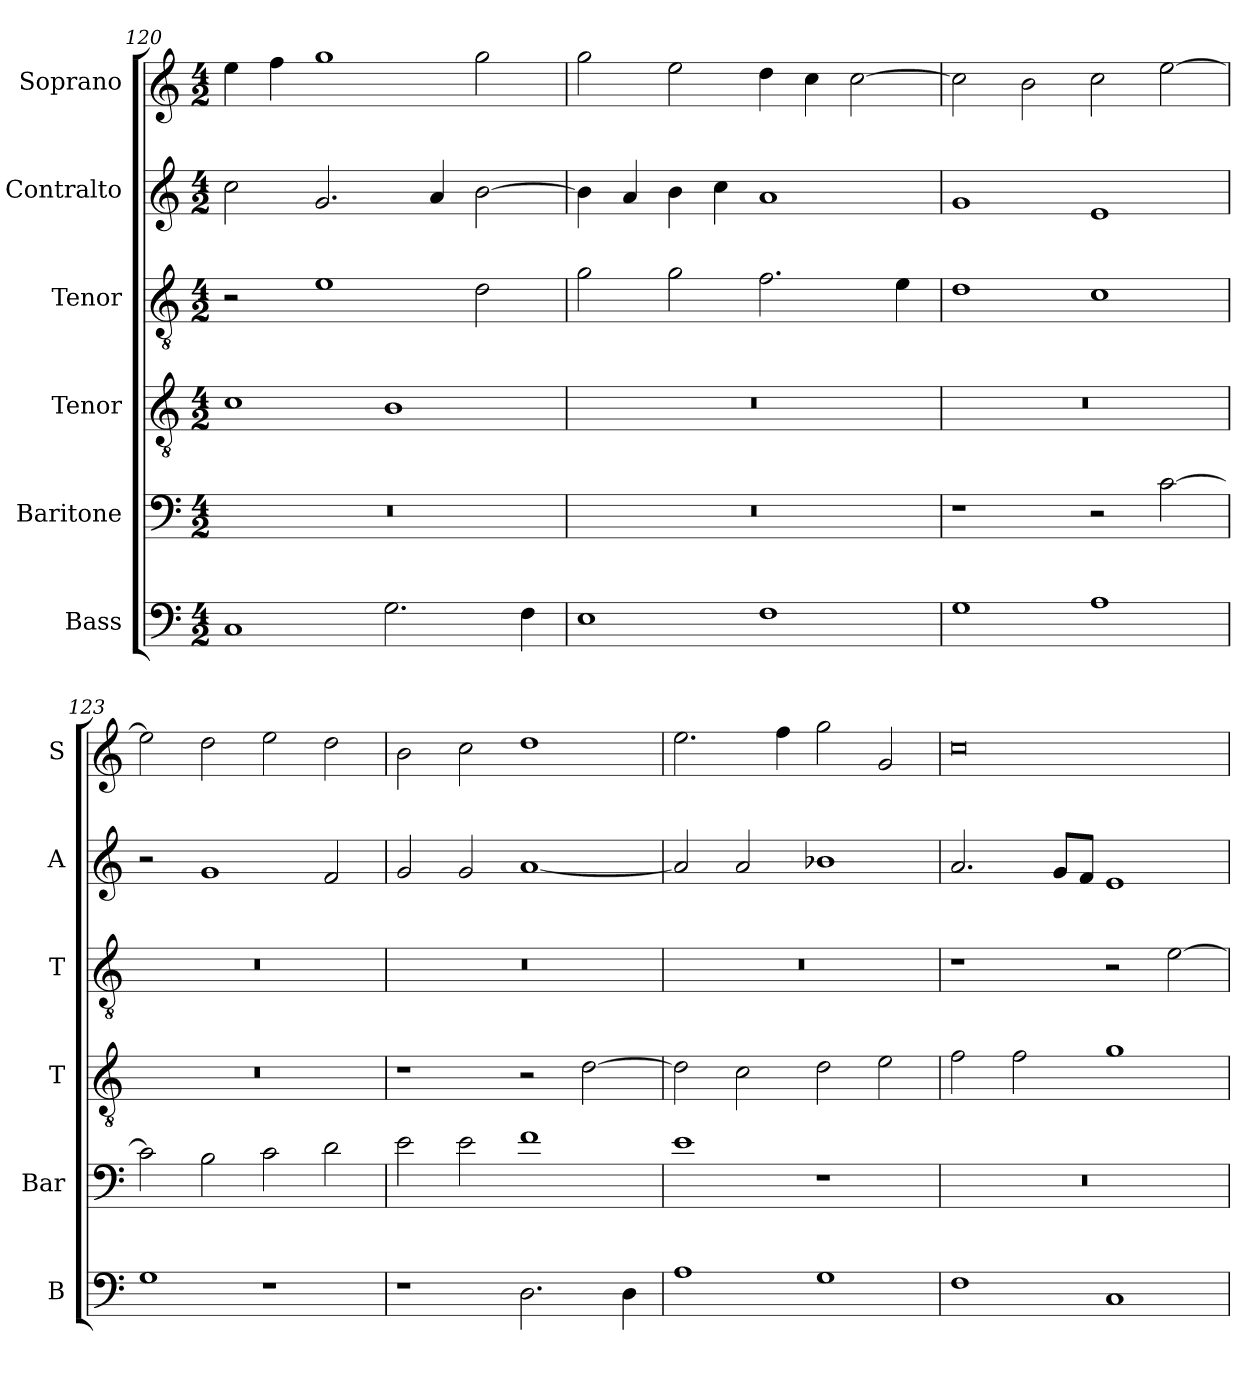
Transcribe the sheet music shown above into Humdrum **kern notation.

**kern	**kern	**kern	**kern	**kern	**kern
*part6	*part5	*part4	*part3	*part2	*part1
*staff6	*staff5	*staff4	*staff3	*staff2	*staff1
*I"Bass	*I"Baritone	*I"Tenor	*I"Tenor	*I"Contralto	*I"Soprano
*I'B	*I'Bar	*I'T	*I'T	*I'A	*I'S
*clefF4	*clefF4	*clefGv2	*clefGv2	*clefG2	*clefG2
*k[]	*k[]	*k[]	*k[]	*k[]	*k[]
*G:mix	*G:mix	*G:mix	*G:mix	*G:mix	*G:mix
*M4/2	*M4/2	*M4/2	*M4/2	*M4/2	*M4/2
=120	=120	=120	=120	=120	=120
1C	0r	1c	2r	2cc	4ee
.	.	.	.	.	4ff
.	.	.	1e	2.g	1gg
2.G	.	1B	.	.	.
.	.	.	.	4a	.
.	.	.	2d	[2b	2gg
4F	.	.	.	.	.
=121	=121	=121	=121	=121	=121
1E	0r	0r	2g	4b]	2gg
.	.	.	.	4a	.
.	.	.	2g	4b	2ee
.	.	.	.	4cc	.
1F	.	.	2.f	1a	4dd
.	.	.	.	.	4cc
.	.	.	.	.	[2cc
.	.	.	4e	.	.
=122	=122	=122	=122	=122	=122
1G	1r	0r	1d	1g	2cc]
.	.	.	.	.	2b
1A	2r	.	1c	1e	2cc
.	[2c	.	.	.	[2ee
=123	=123	=123	=123	=123	=123
1G	2c]	0r	0r	2r	2ee]
.	2B	.	.	1g	2dd
1r	2c	.	.	.	2ee
.	2d	.	.	2f	2dd
=124	=124	=124	=124	=124	=124
1r	2e	1r	0r	2g	2b
.	2e	.	.	2g	2cc
2.D	1f	2r	.	[1a	1dd
.	.	[2d	.	.	.
4D	.	.	.	.	.
=125	=125	=125	=125	=125	=125
1A	1e	2d]	0r	2a]	2.ee
.	.	2c	.	2a	.
.	.	.	.	.	4ff
1G	1r	2d	.	1b-X	2gg
.	.	2e	.	.	2g
=126	=126	=126	=126	=126	=126
1F	0r	2f	1r	2.a	0cc
.	.	2f	.	.	.
.	.	.	.	8g/L	.
.	.	.	.	8f/J	.
1C	.	1g	2r	1e	.
.	.	.	[2e	.	.
=	=	=	=	=	=
*-	*-	*-	*-	*-	*-
